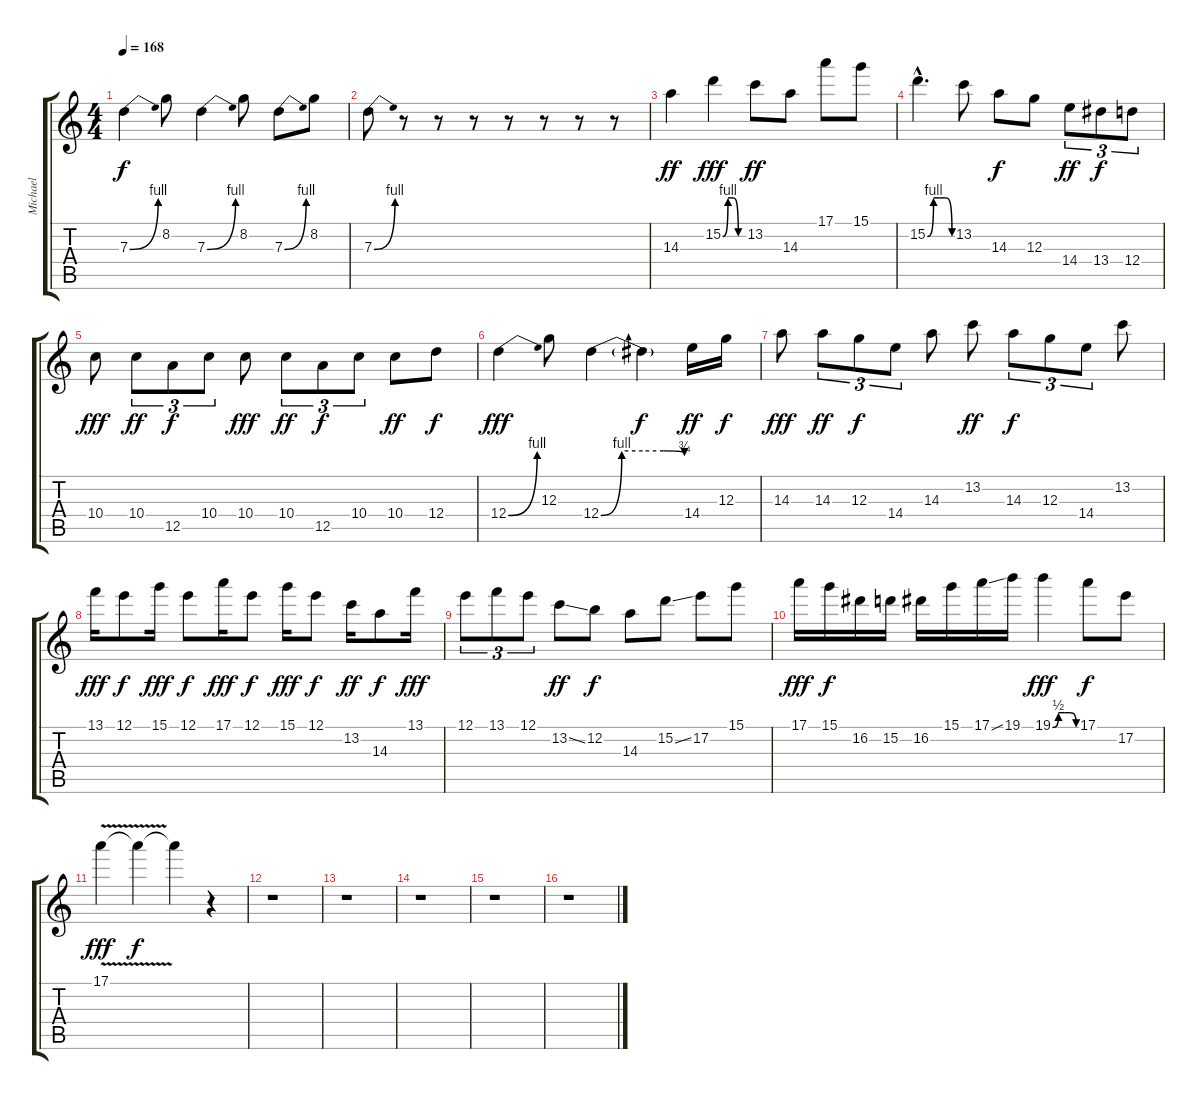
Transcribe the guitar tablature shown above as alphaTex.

\track ("Michael" "Michael") {instrument distortionguitar}
\staff {score tabs}
\tuning (E4 B3 G3 D3 A2 E2) {hide}
\ts (4 4)
\tempo 168
\clef g2
\ks c
7.3{be (bend 0 0 60 4)}.4{dy f instrument guitarharmonics} 8.2.8{instrument distortionguitar} 7.3{be (bend 0 0 60 4)}.4{instrument guitarharmonics} 8.2.8{instrument distortionguitar} 7.3{be (bend 0 0 60 4)}.8 8.2.8{instrument guitarharmonics} |
7.3{be (bend 0 0 60 4)}.8 r.8{instrument distortionguitar} r.8 r.8 r.8 r.8 r.8 r.8 |
14.3.4{dy ff} 15.2{be (custom 0 0 15 4 30 4 45 0 60 0)}.4{dy fff} 13.2.8{dy ff} 14.3.8 17.1.8 15.1.8 |
15.2{be (custom 0 0 15 4 30 4 45 4 60 0) hac}.4{d} 13.2.8 14.3.8{dy f} 12.3.8 14.4.8{tu (3 2) dy ff} 13.4.8{tu (3 2) dy f} 12.4.8{tu (3 2)} |
10.4.8{dy fff} 10.4.8{tu (3 2) dy ff} 12.5.8{tu (3 2) dy f} 10.4.8{tu (3 2)} 10.4.8{dy fff} 10.4.8{tu (3 2) dy ff} 12.5.8{tu (3 2) dy f} 10.4.8{tu (3 2)} 10.4.8{dy ff} 12.4.8{dy f} |
12.4{be (bend 0 0 60 4)}.4{dy fff} 12.3.8 12.4{be (custom 0 0 15 4 30 4 45 4 60 3)}.4 12.4{t}.4{dy f} 14.4.16{dy ff} 12.3.16{dy f} |
14.3.8{dy fff} 14.3.8{tu (3 2) dy ff} 12.3.8{tu (3 2) dy f} 14.4.8{tu (3 2)} 14.3.8 13.2.8{dy ff} 14.3.8{tu (3 2) dy f} 12.3.8{tu (3 2)} 14.4.8{tu (3 2)} 13.2.8 |
13.1.16{dy fff} 12.1.8{dy f} 15.1.16{dy fff} 12.1.8{dy f} 17.1.16{dy fff} 12.1.8{dy f} 15.1.16{dy fff} 12.1.8{dy f} 13.2.16{dy ff} 14.3.8{dy f} 13.1.16{dy fff} |
12.1.8{tu (3 2)} 13.1.8{tu (3 2)} 12.1.8{tu (3 2)} 13.2{ss}.8{dy ff} 12.2.8{dy f} 14.3.8 15.2{ss}.8 17.2.8 15.1.8 |
17.1.16{dy fff} 15.1.16{dy f} 16.2.16 15.2.16 16.2.16 15.1.16 17.1{ss}.16 19.1.16 19.1{be (custom 0 0 15 2 30 2 45 2 60 0)}.4{dy fff} 17.1.8{dy f} 17.2.8 |
17.1{v}.4{dy fff} 17.1{t}.4{dy f} 17.1{t}.4 r.4 |
r.1 |
r.1 |
r.1 |
r.1 |
r.1
